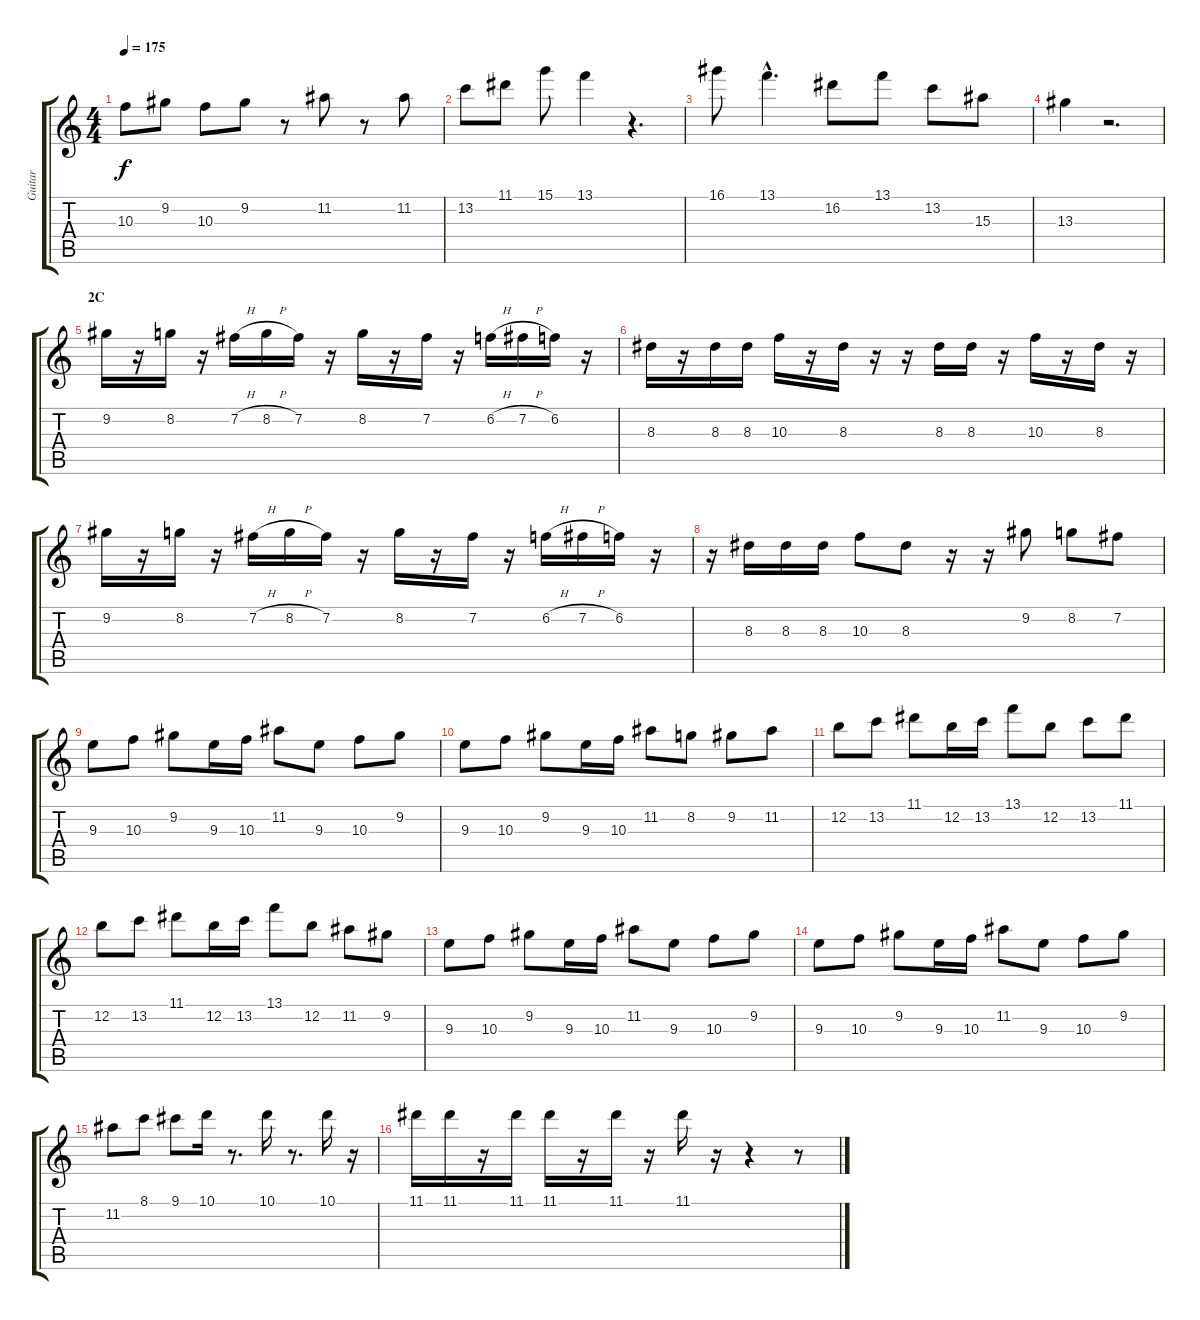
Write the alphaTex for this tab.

\track ("Guitar" "Guitar") {instrument distortionguitar}
\staff {score tabs}
\tuning (E4 B3 G3 D3 A2 E2) {hide}
\ts (4 4)
\tempo 175
\clef g2
\ks c
10.3.8{dy f} 9.2.8 10.3.8 9.2.8 r.8 11.2.8 r.8 11.2.8 |
13.2.8 11.1.8 15.1.8 13.1.4 r.4{d} |
16.1.8 13.1{hac}.4{d} 16.2.8 13.1.8 13.2.8 15.3.8 |
13.3.4 r.2{d} |
\section ("" "2C")
9.2.16 r.16 8.2.16 r.16 7.2{h}.16 8.2{h}.16 7.2.16 r.16 8.2.16 r.16 7.2.16 r.16 6.2{h}.16 7.2{h}.16 6.2.16 r.16 |
8.3.16 r.16 8.3.16 8.3.16 10.3.16 r.16 8.3.16 r.16 r.16 8.3.16 8.3.16 r.16 10.3.16 r.16 8.3.16 r.16 |
9.2.16 r.16 8.2.16 r.16 7.2{h}.16 8.2{h}.16 7.2.16 r.16 8.2.16 r.16 7.2.16 r.16 6.2{h}.16 7.2{h}.16 6.2.16 r.16 |
r.16 8.3.16 8.3.16 8.3.16 10.3.8 8.3.8 r.16 r.16 9.2.8 8.2.8 7.2.8 |
9.3.8 10.3.8 9.2.8 9.3.16 10.3.16 11.2.8 9.3.8 10.3.8 9.2.8 |
9.3.8 10.3.8 9.2.8 9.3.16 10.3.16 11.2.8 8.2.8 9.2.8 11.2.8 |
12.2.8 13.2.8 11.1.8 12.2.16 13.2.16 13.1.8 12.2.8 13.2.8 11.1.8 |
12.2.8 13.2.8 11.1.8 12.2.16 13.2.16 13.1.8 12.2.8 11.2.8 9.2.8 |
9.3.8 10.3.8 9.2.8 9.3.16 10.3.16 11.2.8 9.3.8 10.3.8 9.2.8 |
9.3.8 10.3.8 9.2.8 9.3.16 10.3.16 11.2.8 9.3.8 10.3.8 9.2.8 |
11.2.8 8.1.8 9.1.8 10.1.16 r.8{d} 10.1.16 r.8{d} 10.1.16 r.16 |
11.1.16 11.1.16 r.16 11.1.16 11.1.16 r.16 11.1.16 r.16 11.1.16 r.16 r.4 r.8
